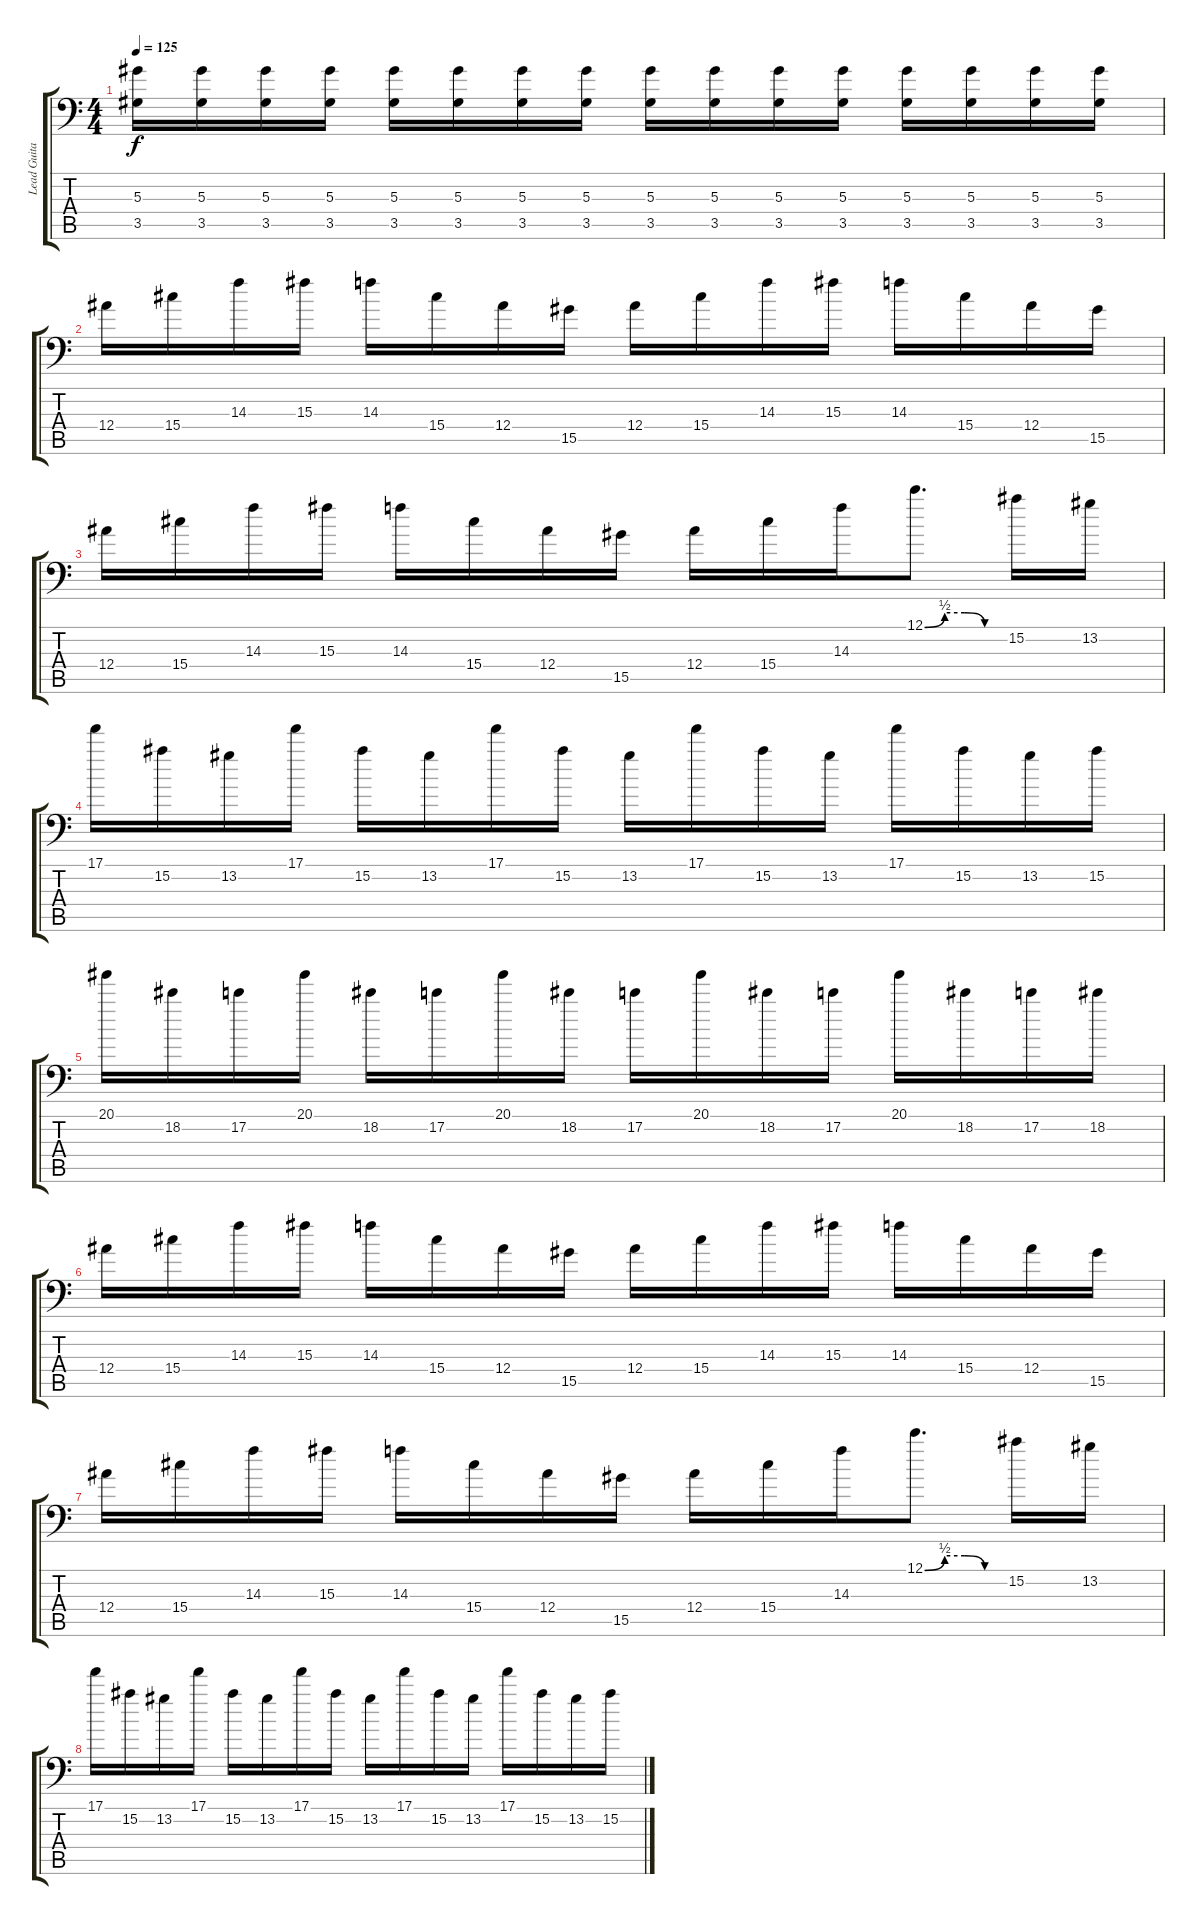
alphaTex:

\track ("Lead Guitar 1" "Lead Guita") {instrument distortionguitar}
\staff {score tabs}
\tuning (C4 G3 Eb3 Bb2 F2 Bb1) {hide}
\ts (4 4)
\tempo 125
\clef f4
\ks c
(5.3 3.5).16{dy f} (5.3 3.5).16 (5.3 3.5).16 (5.3 3.5).16 (5.3 3.5).16 (5.3 3.5).16 (5.3 3.5).16 (5.3 3.5).16 (5.3 3.5).16 (5.3 3.5).16 (5.3 3.5).16 (5.3 3.5).16 (5.3 3.5).16 (5.3 3.5).16 (5.3 3.5).16 (5.3 3.5).16 |
12.4.16 15.4.16 14.3.16 15.3.16 14.3.16 15.4.16 12.4.16 15.5.16 12.4.16 15.4.16 14.3.16 15.3.16 14.3.16 15.4.16 12.4.16 15.5.16 |
12.4.16 15.4.16 14.3.16 15.3.16 14.3.16 15.4.16 12.4.16 15.5.16 12.4.16 15.4.16 14.3.16 12.1{be (custom 0 0 15 2 30 2 45 0 60 0)}.8{d} 15.2.16 13.2.16 |
17.1.16 15.2.16 13.2.16 17.1.16 15.2.16 13.2.16 17.1.16 15.2.16 13.2.16 17.1.16 15.2.16 13.2.16 17.1.16 15.2.16 13.2.16 15.2.16 |
20.1.16 18.2.16 17.2.16 20.1.16 18.2.16 17.2.16 20.1.16 18.2.16 17.2.16 20.1.16 18.2.16 17.2.16 20.1.16 18.2.16 17.2.16 18.2.16 |
12.4.16 15.4.16 14.3.16 15.3.16 14.3.16 15.4.16 12.4.16 15.5.16 12.4.16 15.4.16 14.3.16 15.3.16 14.3.16 15.4.16 12.4.16 15.5.16 |
12.4.16 15.4.16 14.3.16 15.3.16 14.3.16 15.4.16 12.4.16 15.5.16 12.4.16 15.4.16 14.3.16 12.1{be (custom 0 0 15 2 30 2 45 0 60 0)}.8{d} 15.2.16 13.2.16 |
17.1.16 15.2.16 13.2.16 17.1.16 15.2.16 13.2.16 17.1.16 15.2.16 13.2.16 17.1.16 15.2.16 13.2.16 17.1.16 15.2.16 13.2.16 15.2.16
